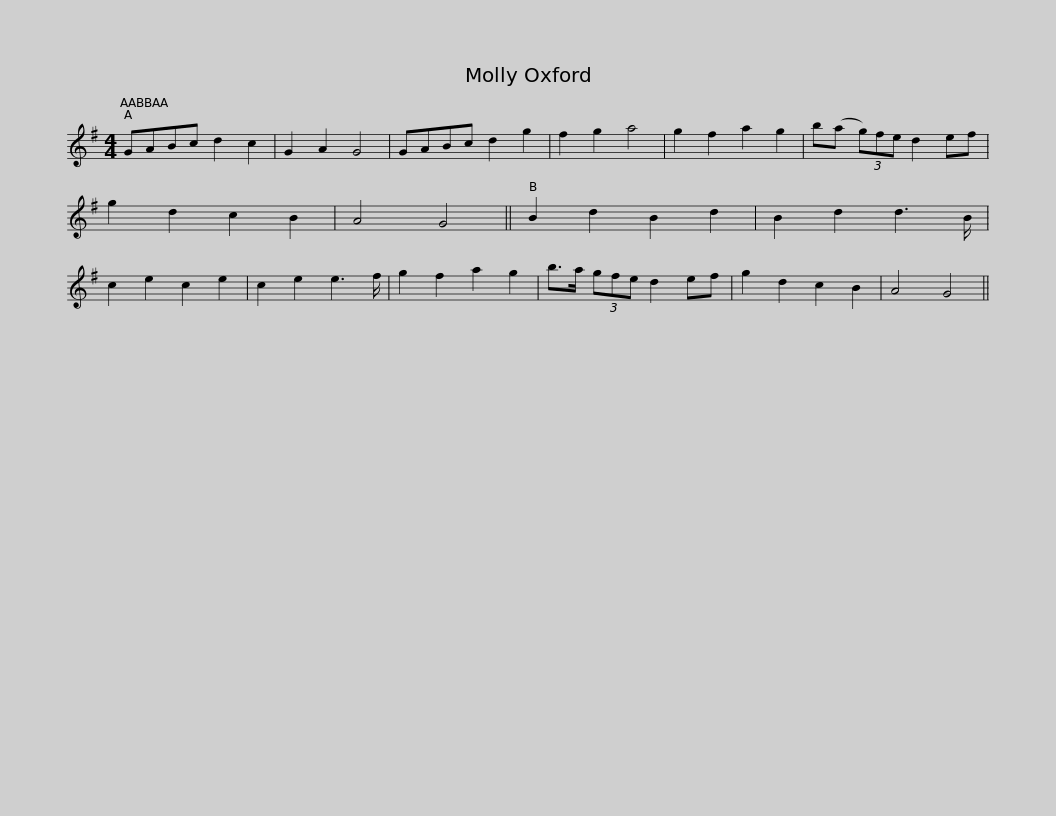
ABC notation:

X:1
L:1/8
M:4/4
I:linebreak $
K:G
V:1 treble
V:1
 GABc d2 c2 | G2 A2 G4 | GABc d2 g2 | f2 g2 a4 | g2 f2 a2 g2 | %5
 b(a (3g)fe d2 ef | g2 d2 c2 B2 | A4 G4 || B2 d2 B2 d2 |$ B2 d2 d3 B/ | %10
 c2 e2 c2 e2 | c2 e2 e3 f/ | g2 f2 a2 g2 | b>a (3gfe d2 ef | g2 d2 c2 B2 | %15
 A4 G4 || %16
